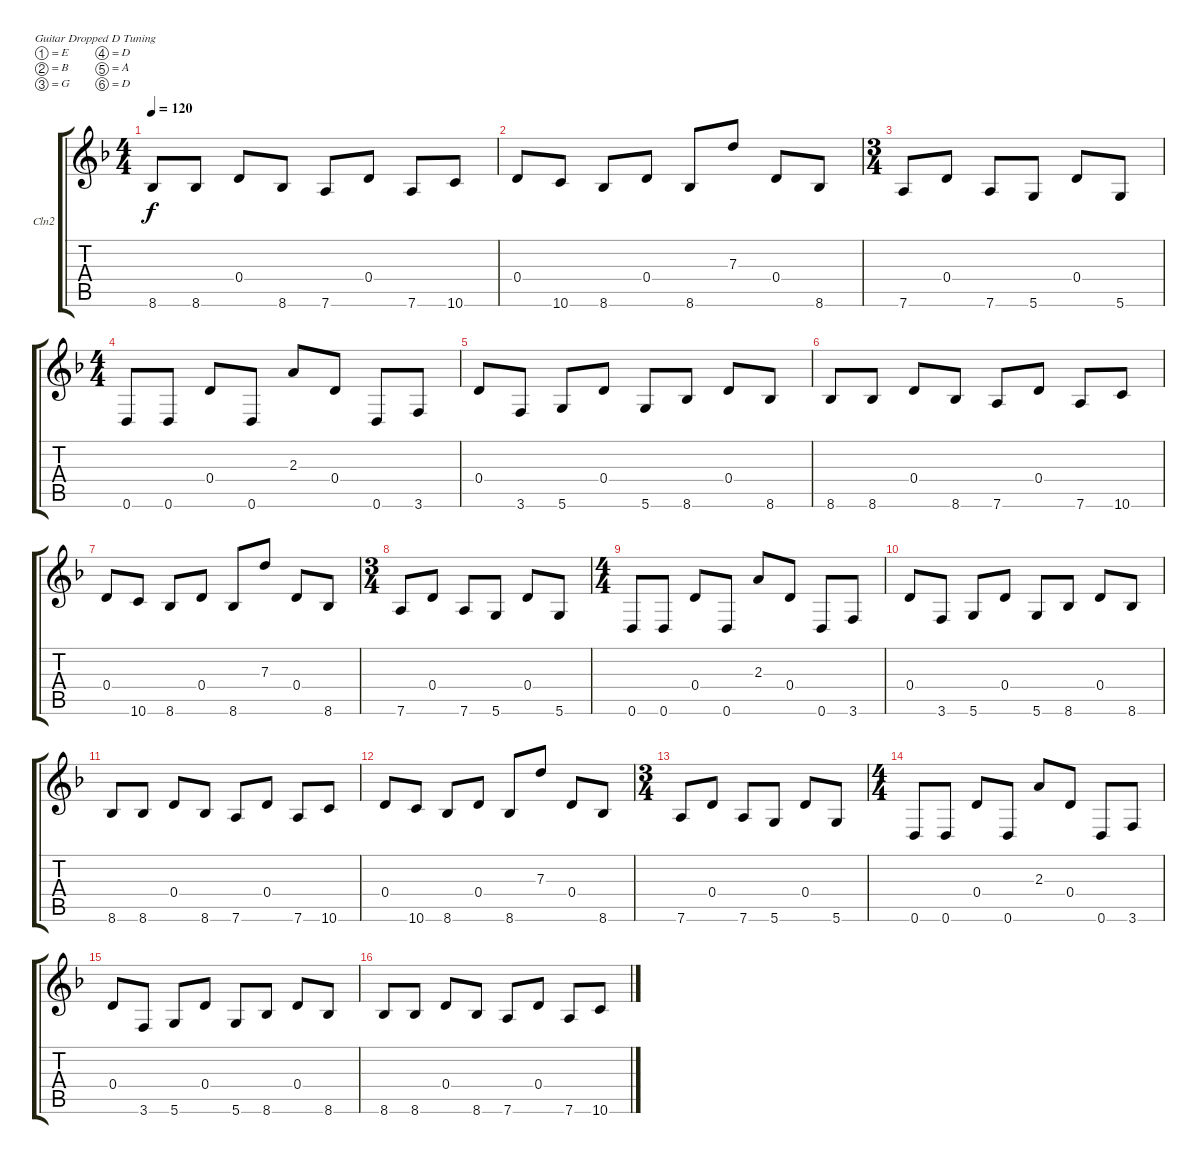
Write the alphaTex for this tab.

\defaultSystemsLayout 4
\bracketExtendMode groupsimilarinstruments
\firstSystemTrackNameOrientation horizontal
\otherSystemsTrackNameOrientation horizontal
\track ("Clean 2" "Cln2") {instrument electricguitarclean}
\staff {score tabs}
\tuning (E4 B3 G3 D3 A2 D2)
\ts (4 4)
\tempo 120
\clef g2
\ks f
8.6.8{dy f} 8.6.8 0.4.8 8.6.8 7.6.8 0.4.8 7.6.8 10.6.8 |
0.4.8 10.6.8 8.6.8 0.4.8 8.6.8 7.3.8 0.4.8 8.6.8 |
\ts (3 4)
7.6.8 0.4.8 7.6.8 5.6.8 0.4.8 5.6.8 |
\ts (4 4)
0.6.8 0.6.8 0.4.8 0.6.8 2.3.8 0.4.8 0.6.8 3.6.8 |
0.4.8 3.6.8 5.6.8 0.4.8 5.6.8 8.6.8 0.4.8 8.6.8 |
8.6.8 8.6.8 0.4.8 8.6.8 7.6.8 0.4.8 7.6.8 10.6.8 |
0.4.8 10.6.8 8.6.8 0.4.8 8.6.8 7.3.8 0.4.8 8.6.8 |
\ts (3 4)
7.6.8 0.4.8 7.6.8 5.6.8 0.4.8 5.6.8 |
\ts (4 4)
0.6.8 0.6.8 0.4.8 0.6.8 2.3.8 0.4.8 0.6.8 3.6.8 |
0.4.8 3.6.8 5.6.8 0.4.8 5.6.8 8.6.8 0.4.8 8.6.8 |
8.6.8 8.6.8 0.4.8 8.6.8 7.6.8 0.4.8 7.6.8 10.6.8 |
0.4.8 10.6.8 8.6.8 0.4.8 8.6.8 7.3.8 0.4.8 8.6.8 |
\ts (3 4)
7.6.8 0.4.8 7.6.8 5.6.8 0.4.8 5.6.8 |
\ts (4 4)
0.6.8 0.6.8 0.4.8 0.6.8 2.3.8 0.4.8 0.6.8 3.6.8 |
0.4.8 3.6.8 5.6.8 0.4.8 5.6.8 8.6.8 0.4.8 8.6.8 |
8.6.8 8.6.8 0.4.8 8.6.8 7.6.8 0.4.8 7.6.8 10.6.8
